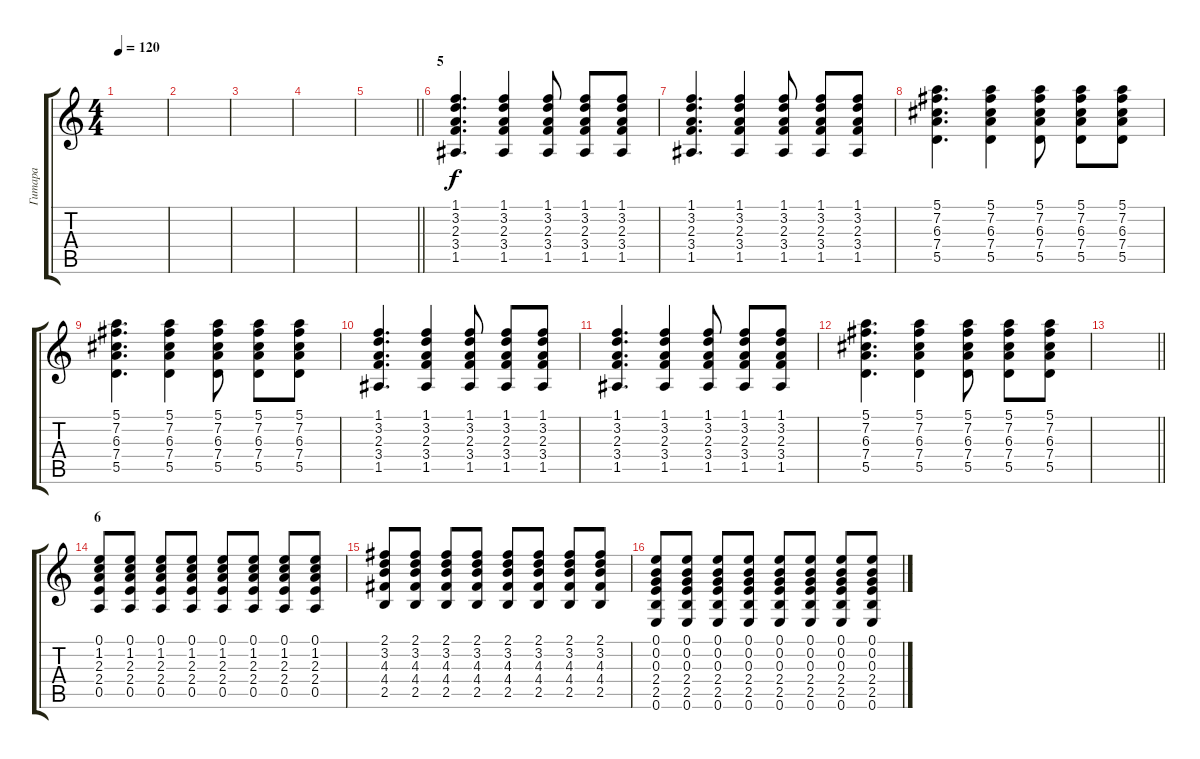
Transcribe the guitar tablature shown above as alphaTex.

\track ("Гитара" "Гитара") {instrument acousticguitarsteel}
\staff {score tabs}
\tuning (E4 B3 G3 D3 A2 E2) {hide}
\ts (4 4)
\tempo 120
\clef g2
\ks c
|
|
|
|
\barLineRight lightlight
|
\section ("" "5")
(1.1 3.2 2.3 3.4 1.5).4{d} (1.1 3.2 2.3 3.4 1.5).4 (1.1 3.2 2.3 3.4 1.5).8 (1.1 3.2 2.3 3.4 1.5).8 (1.1 3.2 2.3 3.4 1.5).8 |
(1.1 3.2 2.3 3.4 1.5).4{d} (1.1 3.2 2.3 3.4 1.5).4 (1.1 3.2 2.3 3.4 1.5).8 (1.1 3.2 2.3 3.4 1.5).8 (1.1 3.2 2.3 3.4 1.5).8 |
(5.1 7.2 6.3 7.4 5.5).4{d} (5.1 7.2 6.3 7.4 5.5).4 (5.1 7.2 6.3 7.4 5.5).8 (5.1 7.2 6.3 7.4 5.5).8 (5.1 7.2 6.3 7.4 5.5).8 |
(5.1 7.2 6.3 7.4 5.5).4{d} (5.1 7.2 6.3 7.4 5.5).4 (5.1 7.2 6.3 7.4 5.5).8 (5.1 7.2 6.3 7.4 5.5).8 (5.1 7.2 6.3 7.4 5.5).8 |
(1.1 3.2 2.3 3.4 1.5).4{d} (1.1 3.2 2.3 3.4 1.5).4 (1.1 3.2 2.3 3.4 1.5).8 (1.1 3.2 2.3 3.4 1.5).8 (1.1 3.2 2.3 3.4 1.5).8 |
(1.1 3.2 2.3 3.4 1.5).4{d} (1.1 3.2 2.3 3.4 1.5).4 (1.1 3.2 2.3 3.4 1.5).8 (1.1 3.2 2.3 3.4 1.5).8 (1.1 3.2 2.3 3.4 1.5).8 |
(5.1 7.2 6.3 7.4 5.5).4{d} (5.1 7.2 6.3 7.4 5.5).4 (5.1 7.2 6.3 7.4 5.5).8 (5.1 7.2 6.3 7.4 5.5).8 (5.1 7.2 6.3 7.4 5.5).8 |
\barLineRight lightlight
|
\section ("" "6")
(0.1 1.2 2.3 2.4 0.5).8 (0.1 1.2 2.3 2.4 0.5).8 (0.1 1.2 2.3 2.4 0.5).8 (0.1 1.2 2.3 2.4 0.5).8 (0.1 1.2 2.3 2.4 0.5).8 (0.1 1.2 2.3 2.4 0.5).8 (0.1 1.2 2.3 2.4 0.5).8 (0.1 1.2 2.3 2.4 0.5).8 |
(2.1 3.2 4.3 4.4 2.5).8 (2.1 3.2 4.3 4.4 2.5).8 (2.1 3.2 4.3 4.4 2.5).8 (2.1 3.2 4.3 4.4 2.5).8 (2.1 3.2 4.3 4.4 2.5).8 (2.1 3.2 4.3 4.4 2.5).8 (2.1 3.2 4.3 4.4 2.5).8 (2.1 3.2 4.3 4.4 2.5).8 |
(0.1 0.2 0.3 2.4 2.5 0.6).8 (0.1 0.2 0.3 2.4 2.5 0.6).8 (0.1 0.2 0.3 2.4 2.5 0.6).8 (0.1 0.2 0.3 2.4 2.5 0.6).8 (0.1 0.2 0.3 2.4 2.5 0.6).8 (0.1 0.2 0.3 2.4 2.5 0.6).8 (0.1 0.2 0.3 2.4 2.5 0.6).8 (0.1 0.2 0.3 2.4 2.5 0.6).8
